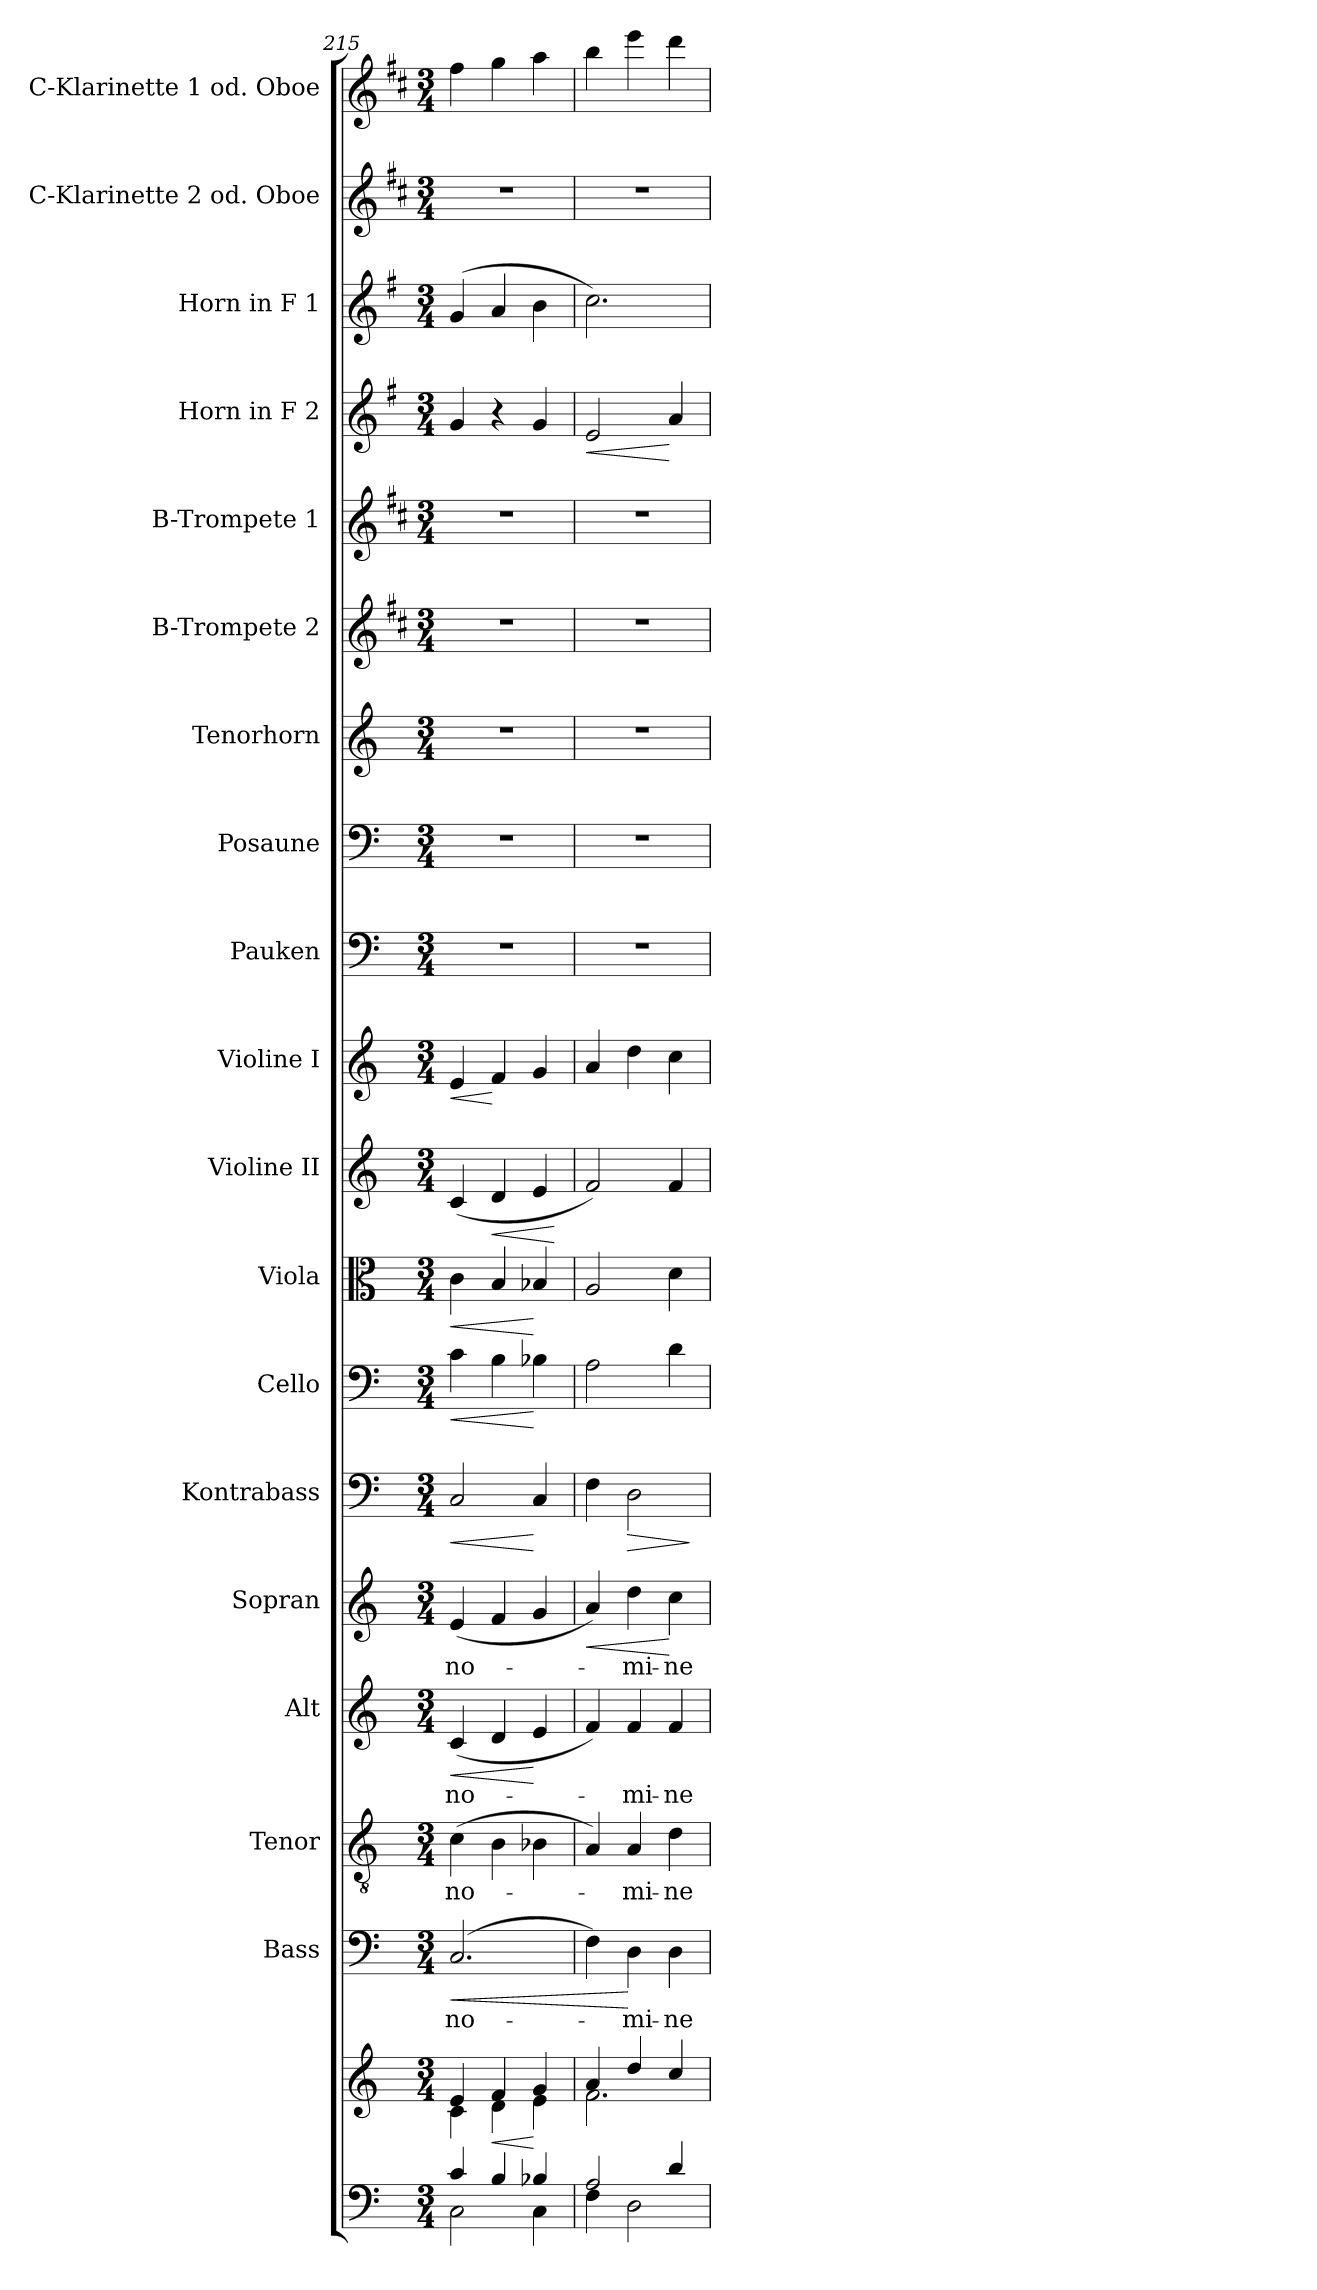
**kern	**kern	**dynam	**kern	**text	**dynam	**kern	**text	**kern	**text	**dynam	**kern	**text	**dynam	**kern	**dynam	**kern	**dynam	**kern	**dynam	**kern	**dynam	**kern	**dynam	**kern	**kern	**kern	**kern	**kern	**kern	**dynam	**kern	**kern	**kern
*part19	*part19	*part19	*part18	*part18	*part18	*part17	*part17	*part16	*part16	*part16	*part15	*part15	*part15	*part14	*part14	*part13	*part13	*part12	*part12	*part11	*part11	*part10	*part10	*part9	*part8	*part7	*part6	*part5	*part4	*part4	*part3	*part2	*part1
*staff20	*staff19	*staff19/20	*staff18	*staff18	*staff18	*staff17	*staff17	*staff16	*staff16	*staff16	*staff15	*staff15	*staff15	*staff14	*staff14	*staff13	*staff13	*staff12	*staff12	*staff11	*staff11	*staff10	*staff10	*staff9	*staff8	*staff7	*staff6	*staff5	*staff4	*staff4	*staff3	*staff2	*staff1
*	*	*	*I"Bass	*	*	*I"Tenor	*	*I"Alt	*	*	*I"Sopran	*	*	*I"Kontrabass	*	*I"Cello	*	*I"Viola	*	*I"Violine II	*	*I"Violine I	*	*I"Pauken	*I"Posaune	*I"Tenorhorn	*I"B-Trompete 2	*I"B-Trompete 1	*I"Horn in F 2	*	*I"Horn in F 1	*I"C-Klarinette 2 od. Oboe	*I"C-Klarinette 1 od. Oboe
*	*	*	*I'B.	*	*	*I'T.	*	*I'A.	*	*	*I'S.	*	*	*I'Kb.	*	*	*	*I'Vla.	*	*I'Vl. II	*	*I'Vl. I	*	*I'Pk.	*I'Pos.	*I'T. Hrn.	*I'B Trp. 2	*I'B Trp. 1	*	*	*	*I'C Kl. 2	*I'C Kl. 1
*clefF4	*clefG2	*	*clefF4	*	*	*clefGv2	*	*clefG2	*	*	*clefG2	*	*	*clefF4	*	*clefF4	*	*clefC3	*	*clefG2	*	*clefG2	*	*clefF4	*clefF4	*clefG2	*clefG2	*clefG2	*clefG2	*	*clefG2	*clefG2	*clefG2
*	*	*	*	*	*	*	*	*	*	*	*	*	*	*ITrd7c12	*	*	*	*	*	*	*	*	*	*	*	*ITrd8c14	*ITrd1c2	*ITrd1c2	*ITrd4c7	*	*ITrd4c7	*ITrd1c2	*ITrd1c2
*k[]	*k[]	*	*k[]	*	*	*k[]	*	*k[]	*	*	*k[]	*	*	*k[]	*	*k[]	*	*k[]	*	*k[]	*	*k[]	*	*k[]	*k[]	*k[]	*k[]	*k[]	*k[]	*	*k[]	*k[]	*k[]
*C:	*C:	*	*C:	*	*	*C:	*	*C:	*	*	*C:	*	*	*C:	*	*C:	*	*C:	*	*C:	*	*C:	*	*C:	*C:	*C:	*C:	*C:	*C:	*	*C:	*C:	*C:
*M3/4	*M3/4	*	*M3/4	*	*	*M3/4	*	*M3/4	*	*	*M3/4	*	*	*M3/4	*	*M3/4	*	*M3/4	*	*M3/4	*	*M3/4	*	*M3/4	*M3/4	*M3/4	*M3/4	*M3/4	*M3/4	*	*M3/4	*M3/4	*M3/4
=215	=215	=215	=215	=215	=215	=215	=215	=215	=215	=215	=215	=215	=215	=215	=215	=215	=215	=215	=215	=215	=215	=215	=215	=215	=215	=215	=215	=215	=215	=215	=215	=215	=215
*^	*^	*	*	*	*	*	*	*	*	*	*	*	*	*	*	*	*	*	*	*	*	*	*	*	*	*	*	*	*	*	*	*	*
!	!	!	!	!	!	!LO:LY:b	!LO:HP:b	!	!LO:LY:b	!	!LO:LY:b	!LO:HP:b	!	!LO:LY:b	!	!	!LO:HP:b	!	!LO:HP:b	!	!LO:HP:b	!	!	!	!LO:HP:b	!	!	!	!	!	!	!	!	!	!
4c/	2C\	4e/	4c\	.	(2.C/	no-	<	(>4c\	no-	(<4c/	no-	<	(<4e/	no-	.	2CC/	<	4c\	<	4c\	<	(<4c/	.	4e/	<	2.r	2.r	2.r	2.r	2.r	4c/	.	(4c/	2.r	4ee\
!	!	!	!	!LO:HP:b	!	!	!	!	!	!	!	!	!	!	!	!	!	!	!	!	!	!	!LO:HP:b	!	!	!	!	!	!	!	!	!	!	!	!
4B/	.	4f/	4d\	<	.	.	.	4B\	.	4d/	.	.	4f/	.	.	.	.	4B\	.	4B/	.	4d/	<	4f/	[	.	.	.	.	.	4r	.	4d/	.	4ff\
4B-X/	4C\	4g/	4e\	[	.	.	.	4B-X\	.	4e/	.	[	4g/	.	.	4CC/	[	4B-X\	[	4B-X/	[	4e/	.	4g/	.	.	.	.	.	.	4c/	.	4e\	.	4gg\
*v	*v	*	*	*	*	*	*	*	*	*	*	*	*	*	*	*	*	*	*	*	*	*	*	*	*	*	*	*	*	*	*	*	*	*	*
*	*v	*v	*	*	*	*	*	*	*	*	*	*	*	*	*	*	*	*	*	*	*	*	*	*	*	*	*	*	*	*	*	*	*	*
.	.	.	.	.	.	.	.	.	.	.	.	.	.	.	.	.	.	.	.	.	[	.	.	.	.	.	.	.	.	.	.	.	.
=216	=216	=216	=216	=216	=216	=216	=216	=216	=216	=216	=216	=216	=216	=216	=216	=216	=216	=216	=216	=216	=216	=216	=216	=216	=216	=216	=216	=216	=216	=216	=216	=216	=216
*^	*^	*	*	*	*	*	*	*	*	*	*	*	*	*	*	*	*	*	*	*	*	*	*	*	*	*	*	*	*	*	*	*	*
!	!	!	!	!	!	!	!	!	!	!	!	!	!	!	!LO:HP:b	!	!	!	!	!	!	!	!	!	!	!	!	!	!	!	!	!LO:HP:b	!	!	!
2A/	4F\	4a/	2.f\	.	4F\)	.	.	4A/)	.	4f/)	.	.	4a/)	.	<	4FF\	.	2A\	.	2A/	.	2f/)	.	4a/	.	2.r	2.r	2.r	2.r	2.r	2A/	<	2.f\)	2.r	4aa\
!	!	!	!	!	!	!LO:LY:b	!	!	!LO:LY:b	!	!LO:LY:b	!	!	!LO:LY:b	!	!	!LO:HP:b	!	!	!	!	!	!	!	!	!	!	!	!	!	!	!	!	!	!
.	2D\	4dd/	.	.	4D\	-mi-	[	4A/	-mi-	4f/	-mi-	.	4dd\	-mi-	.	2DD\	>	.	.	.	.	.	.	4dd\	.	.	.	.	.	.	.	.	.	.	4ddd\
!	!	!	!	!	!	!LO:LY:b	!	!	!LO:LY:b	!	!LO:LY:b	!	!	!LO:LY:b	!	!	!	!	!	!	!	!	!	!	!	!	!	!	!	!	!	!	!	!	!
4d/	.	4cc/	.	.	4D\	-ne	.	4d\	-ne	4f/	-ne	.	4cc\	-ne	[	.	.	4d\	.	4d\	.	4f/	.	4cc\	.	.	.	.	.	.	4d/	[	.	.	4ccc\
*v	*v	*	*	*	*	*	*	*	*	*	*	*	*	*	*	*	*	*	*	*	*	*	*	*	*	*	*	*	*	*	*	*	*	*	*
*	*v	*v	*	*	*	*	*	*	*	*	*	*	*	*	*	*	*	*	*	*	*	*	*	*	*	*	*	*	*	*	*	*	*	*
.	.	.	.	.	.	.	.	.	.	.	.	.	.	.	]	.	.	.	.	.	.	.	.	.	.	.	.	.	.	.	.	.	.
=	=	=	=	=	=	=	=	=	=	=	=	=	=	=	=	=	=	=	=	=	=	=	=	=	=	=	=	=	=	=	=	=	=
*-	*-	*-	*-	*-	*-	*-	*-	*-	*-	*-	*-	*-	*-	*-	*-	*-	*-	*-	*-	*-	*-	*-	*-	*-	*-	*-	*-	*-	*-	*-	*-	*-	*-
